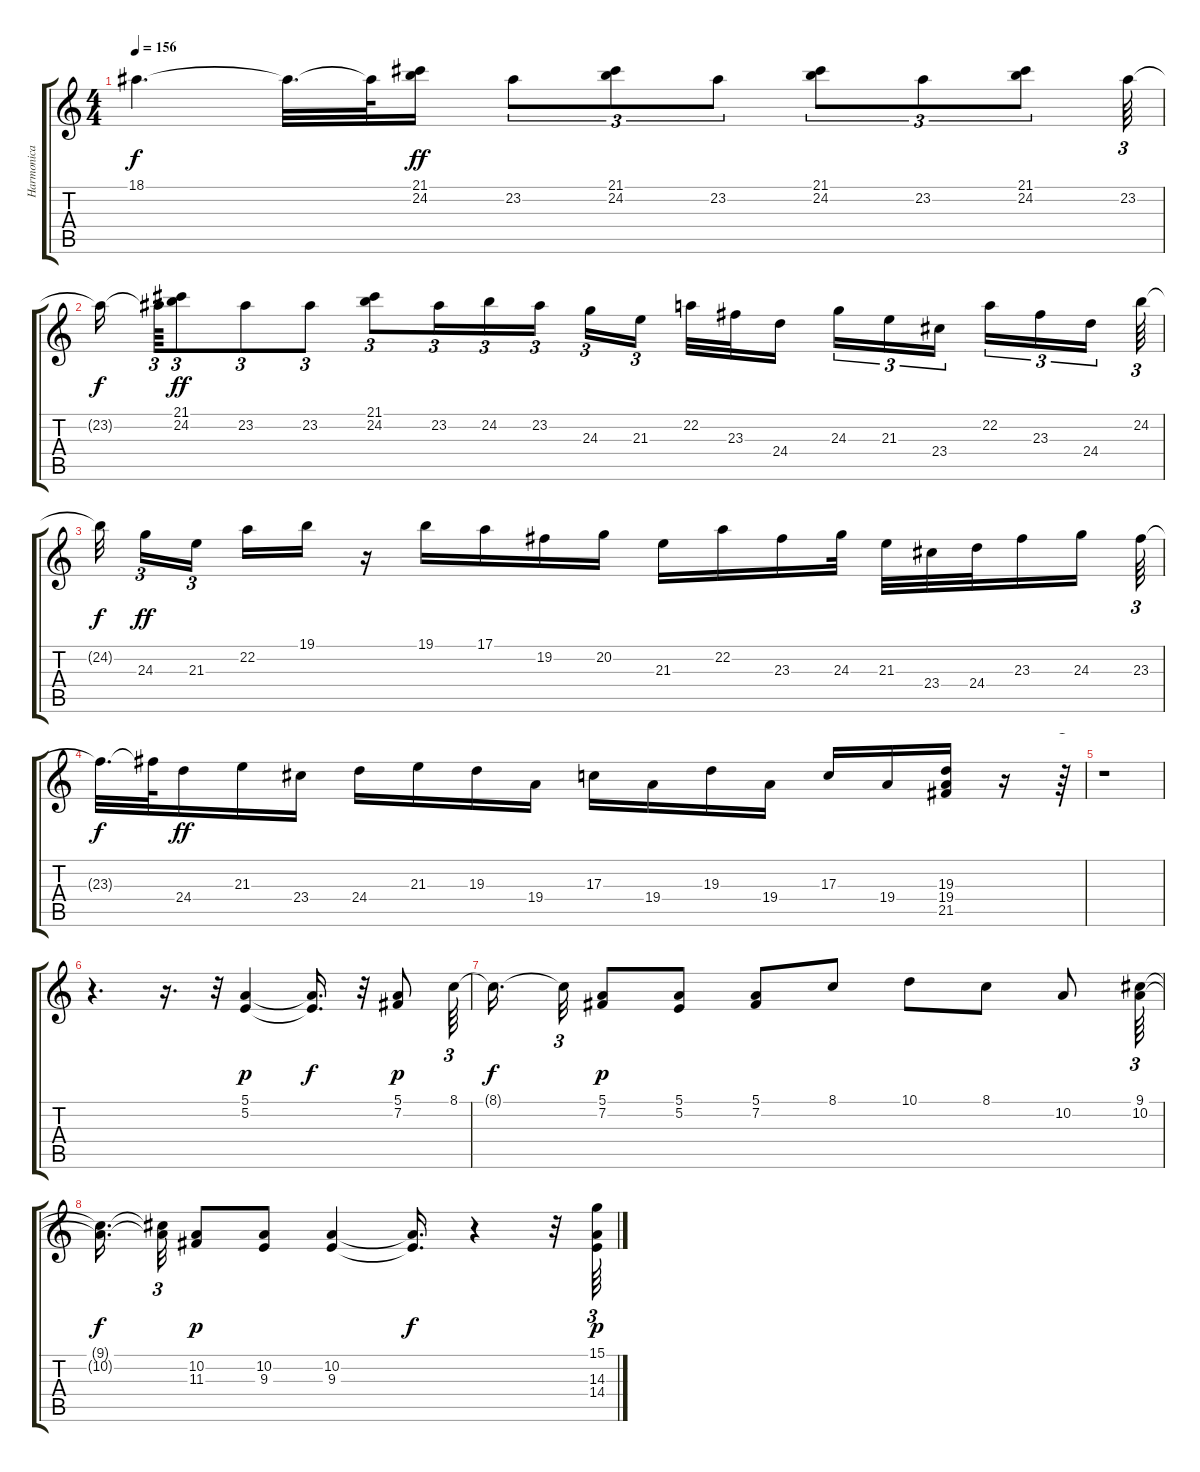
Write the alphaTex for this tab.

\track ("Harmonica" "Harmonica") {instrument harmonica}
\staff {score tabs}
\tuning (E4 B3 G3 D3 A2 E2) {hide}
\ts (4 4)
\tempo 156
\clef g2
\ks c
18.1{t}.4{d dy f} 18.1{t}.32{d} 18.1{t}.64 (21.1 24.2).16{dy ff} 23.2.8{tu (3 2)} (21.1 24.2).8{tu (3 2)} 23.2.8{tu (3 2)} (21.1 24.2).8{tu (3 2)} 23.2.8{tu (3 2)} (21.1 24.2).8{tu (3 2)} 23.2.64{tu (3 2)} |
23.2{t}.16{dy f beam splitsecondary} 23.2{t}.64{tu (3 2)} (21.1 24.2).8{tu (3 2) dy ff} 23.2.8{tu (3 2)} 23.2.8{tu (3 2)} (21.1 24.2).8{tu (3 2)} 23.2.16{tu (3 2)} 24.2.16{tu (3 2)} 23.2.16{tu (3 2)} 24.3.16{tu (3 2)} 21.3.16{tu (3 2) beam splitsecondary} 22.2.32 23.3.32 24.4.16{beam splitsecondary} 24.3.16{tu (3 2)} 21.3.16{tu (3 2)} 23.4.16{tu (3 2) beam splitsecondary} 22.2.16{tu (3 2)} 23.3.16{tu (3 2)} 24.4.16{tu (3 2) beam splitsecondary} 24.2.64{tu (3 2)} |
24.2{t}.32{dy f beam splitsecondary} 24.3.16{tu (3 2) dy ff} 21.3.16{tu (3 2) beam splitsecondary} 22.2.16 19.1.16 r.16 19.1.16 17.1.16 19.2.16 20.2.16 21.3.16 22.2.16 23.3.16 24.3.32 21.3.32 23.4.32 24.4.32 23.3.16 24.3.16{beam splitsecondary} 23.3.64{tu (3 2)} |
23.3{t}.32{d dy f} 23.3{t}.64 24.4.16{dy ff} 21.3.16 23.4.16 24.4.16 21.3.16 19.3.16 19.4.16 17.3.16 19.4.16 19.3.16 19.4.16 17.3.16 19.4.16 (19.3 19.4 21.5).16 r.16 r.64{tu (3 2)} |
r.1 |
r.4{d} r.16{d} r.32{tu (3 2)} (5.1 5.2).4{dy p} (5.1{t} 5.2{t}).16{d dy f} r.32 (5.1 7.2).8{dy p} 8.1.64{tu (3 2)} |
8.1{t}.16{d dy f beam splitsecondary} 8.1{t}.32{tu (3 2)} (5.1 7.2).8{dy p} (5.1 5.2).8 (5.1 7.2).8 8.1.8 10.1.8 8.1.8 10.2.8 (9.1 10.2).64{tu (3 2)} |
(9.1{t} 10.2{t}).16{d dy f beam splitsecondary} (9.1{t} 10.2{t}).32{tu (3 2)} (10.2 11.3).8{dy p} (10.2 9.3).8 (10.2 9.3).4 (10.2{t} 9.3{t}).16{d dy f} r.4 r.32 (15.1 14.3 14.4).64{tu (3 2) dy p}
